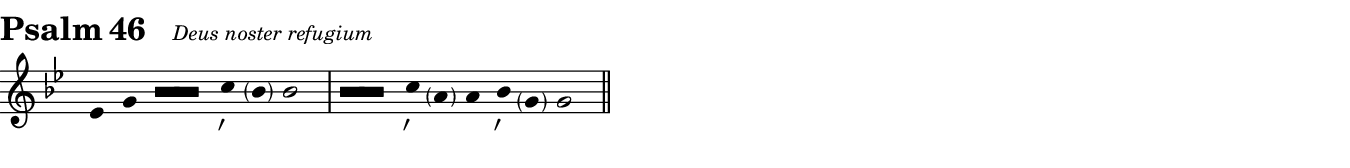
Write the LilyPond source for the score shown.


\include "norms.ly"

%
% Psalm Title
\markup {
    \fontsize #3 \bold { Psalm 46 }
    \hspace #2
    \fontsize #-1 \italic { Deus noster refugium }
}

%
% Chant Line

\score {
  \new Staff \relative g'  {
        \cadenzaOn
        \stemOff 
        \tallParens
        \key g \minor
        ees4 g \longbar -1 c_\markup{ \tick } \parenthesize bes bes2 \bar "|" 
        \longbar -1 c4_\markup { \tick } \parenthesize a a  bes_\markup { \tick } \parenthesize g g2 \bar "||"
  }
}


